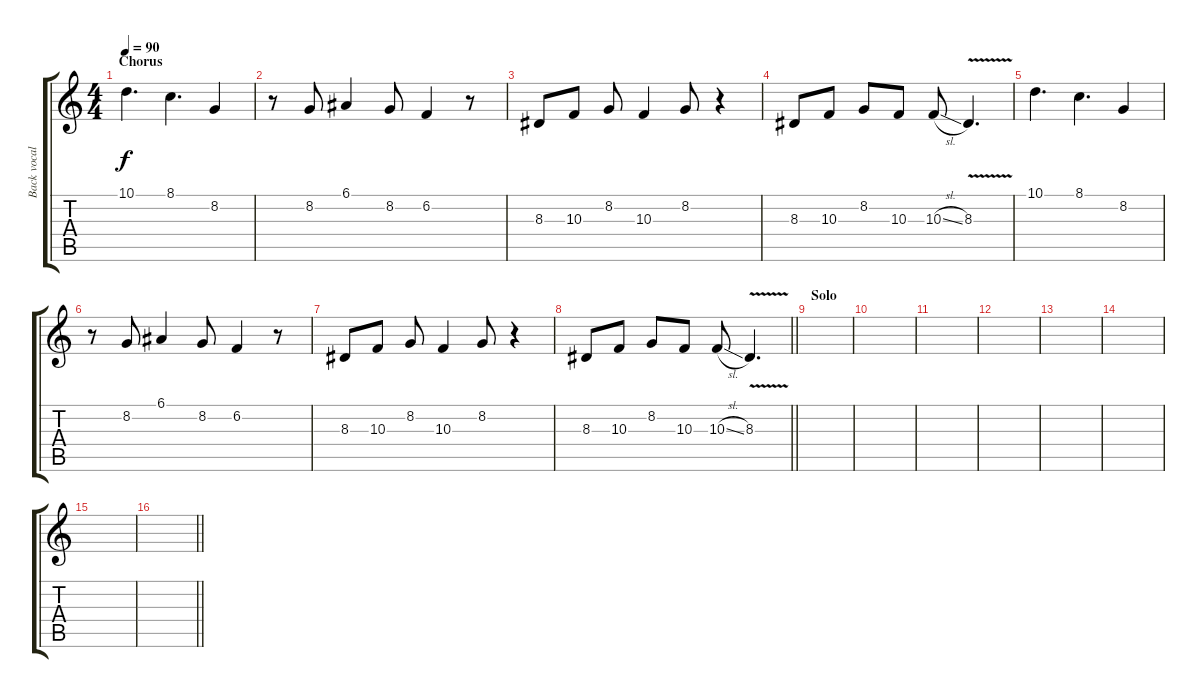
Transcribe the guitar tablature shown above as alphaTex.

\track ("Back vocal" "Back vocal") {instrument bassoon}
\staff {score tabs}
\tuning (E4 B3 G3 D3 A2 E2) {hide}
\ts (4 4)
\section ("" "Chorus")
\tempo 90
\clef g2
\ks c
10.1.4{d dy f} 8.1.4{d} 8.2.4 |
r.8 8.2.8 6.1.4 8.2.8 6.2.4 r.8 |
8.3.8 10.3.8 8.2.8 10.3.4 8.2.8 r.4 |
8.3.8 10.3.8 8.2.8 10.3.8 10.3{sl}.8 8.3{v}.4{d} |
10.1.4{d} 8.1.4{d} 8.2.4 |
r.8 8.2.8 6.1.4 8.2.8 6.2.4 r.8 |
8.3.8 10.3.8 8.2.8 10.3.4 8.2.8 r.4 |
\barLineRight lightlight
8.3.8 10.3.8 8.2.8 10.3.8 10.3{sl}.8 8.3{v}.4{d} |
\section ("" "Solo")
|
|
|
|
|
|
|
\barLineRight lightlight
